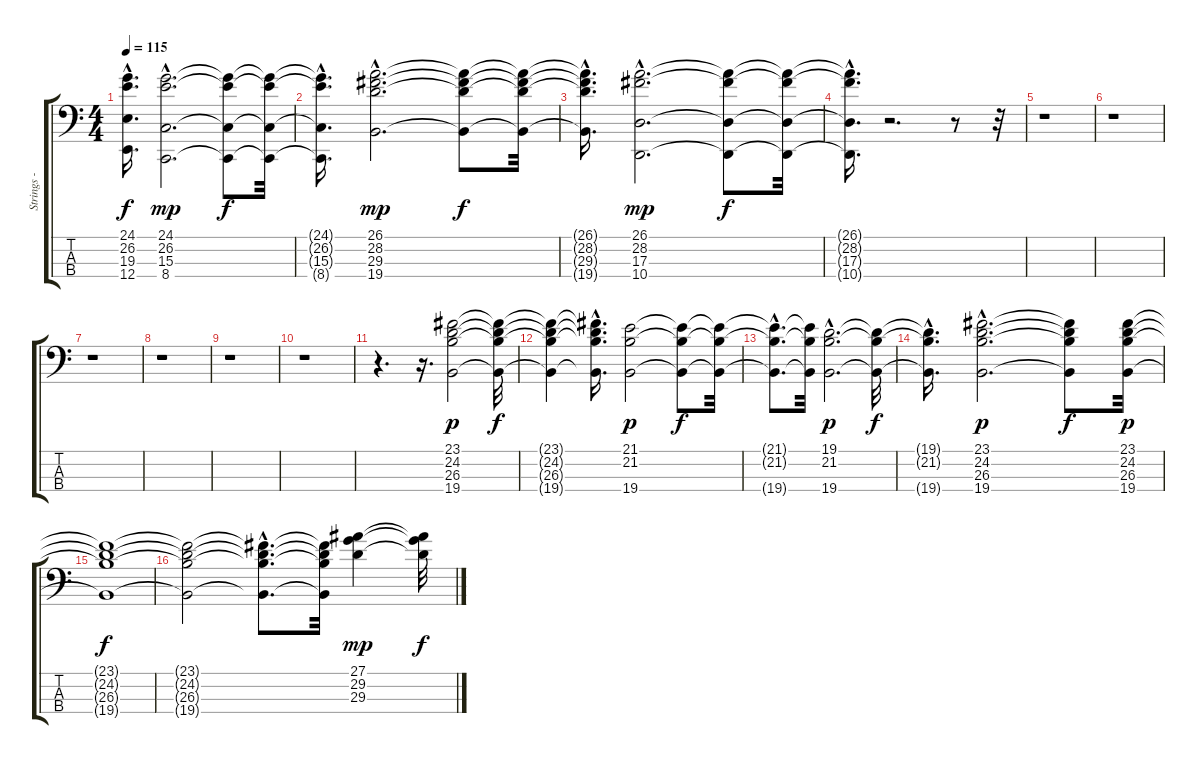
\track ("Strings - Sherinian" "Strings - ") {instrument stringensemble1}
\staff {score tabs}
\tuning (G2 D2 A1 E1) {hide}
\ts (4 4)
\tempo 115
\clef f4
\ks c
(24.1{hac t} 26.2{hac t} 19.3{hac t} 12.4{hac t}).16{d dy f} (24.1{hac} 26.2{hac} 15.3{hac} 8.4{hac}).2{d dy mp} (24.1{t} 26.2{t} 15.3{t} 8.4{t}).8{dy f} (24.1{t} 26.2{t} 15.3{t} 8.4{t}).32 |
(24.1{hac t} 26.2{hac t} 15.3{hac t} 8.4{hac t}).16{d} (26.1{hac} 28.2{hac} 29.3{hac} 19.4{hac}).2{d dy mp} (26.1{t} 28.2{t} 29.3{t} 19.4{t}).8{dy f} (26.1{t} 28.2{t} 29.3{t} 19.4{t}).32 |
(26.1{hac t} 28.2{hac t} 29.3{t} 19.4{hac t}).16{d} (26.1{hac} 28.2{hac} 17.3{hac} 10.4{hac}).2{d dy mp} (26.1{t} 28.2{t} 17.3{t} 10.4{t}).8{dy f} (26.1{t} 28.2{t} 17.3{t} 10.4{t}).32 |
(26.1{hac t} 28.2{hac t} 17.3{hac t} 10.4{hac t}).16{d} r.2{d} r.8 r.32 |
r.1 |
r.1 |
r.1 |
r.1 |
r.1 |
r.1 |
r.4{d} r.16{d} (23.1 24.2 26.3 19.4).2{dy p} (23.1{t} 24.2{t} 26.3{t} 19.4{t}).32{dy f} |
(23.1{t} 24.2{t} 26.3{t} 19.4{t}).4 (23.1{hac t} 24.2{hac t} 26.3{hac t} 19.4{hac t}).16{d} (21.1 21.2 19.4).2{dy p} (21.1{t} 21.2{t} 19.4{t}).8{dy f} (21.1{t} 21.2{t} 19.4{t}).32 |
(21.1{hac t} 21.2{hac t} 19.4{hac t}).8{d} (21.1{t} 21.2{t} 19.4{t}).32 (19.1{hac} 21.2{hac} 19.4{hac}).2{d dy p} (19.1{t} 21.2{t} 19.4{t}).32{dy f} |
(19.1{hac t} 21.2{hac t} 19.4{hac t}).16{d} (23.1{hac} 24.2{hac} 26.3{hac} 19.4{hac}).2{d dy p} (23.1{t} 24.2{t} 26.3{t} 19.4{t}).8{dy f} (23.1 24.2 26.3 19.4).32{dy p} |
(23.1{t} 24.2{t} 26.3{t} 19.4{t}).1{dy f} |
(23.1{t} 24.2{t} 26.3{t} 19.4{t}).2 (23.1{hac t} 24.2{hac t} 26.3{hac t} 19.4{hac t}).8{d} (23.1{t} 24.2{t} 26.3{t} 19.4{t}).32 (27.1 29.2 29.3).4{dy mp} (27.1{t} 29.2{t} 29.3{t}).32{dy f}
